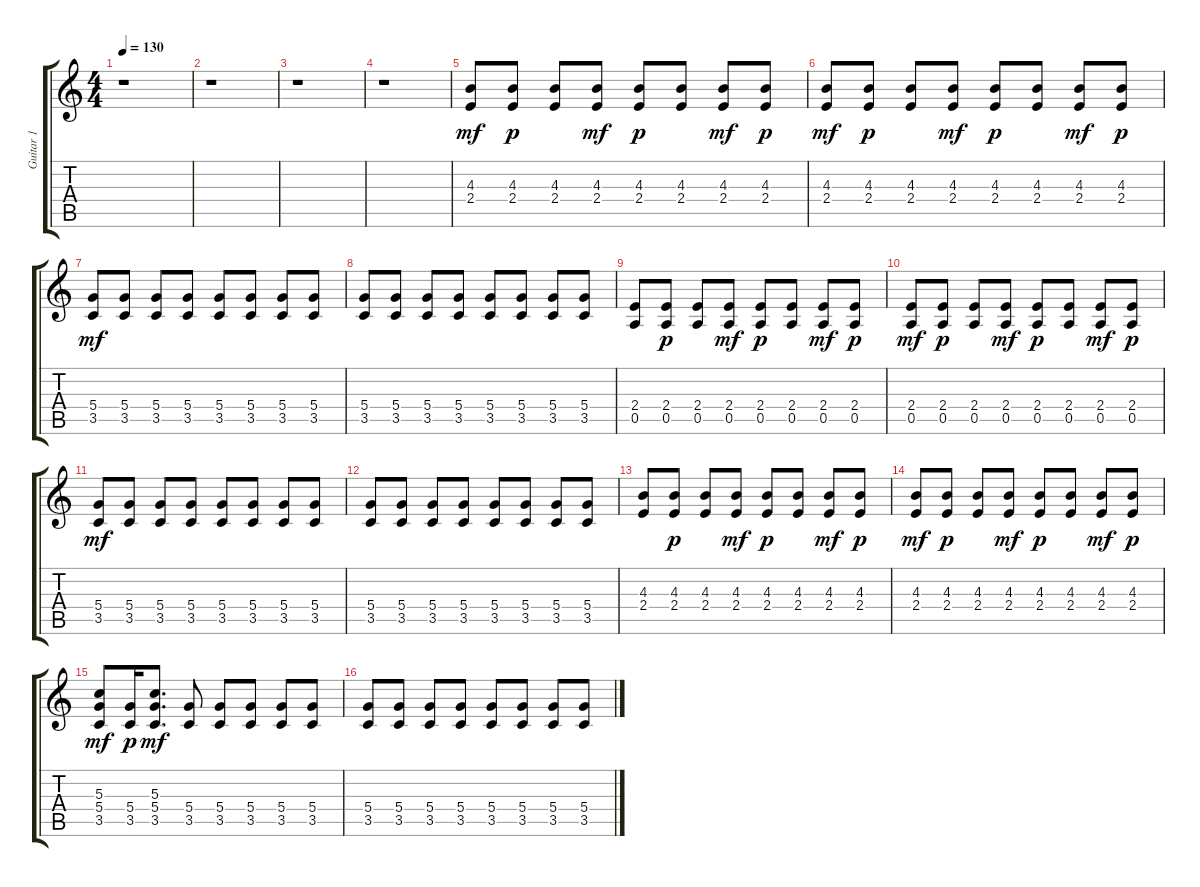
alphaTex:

\track ("Guitar 1" "Guitar 1") {instrument acousticguitarnylon}
\staff {score tabs}
\tuning (E4 B3 G3 D3 A2 E2) {hide}
\ts (4 4)
\tempo 130
\clef g2
\ks c
r.1{dy f} |
r.1 |
r.1 |
r.1 |
(4.3 2.4).8{dy mf} (4.3 2.4).8{dy p} (4.3 2.4).8 (4.3 2.4).8{dy mf} (4.3 2.4).8{dy p} (4.3 2.4).8 (4.3 2.4).8{dy mf} (4.3 2.4).8{dy p} |
(4.3 2.4).8{dy mf} (4.3 2.4).8{dy p} (4.3 2.4).8 (4.3 2.4).8{dy mf} (4.3 2.4).8{dy p} (4.3 2.4).8 (4.3 2.4).8{dy mf} (4.3 2.4).8{dy p} |
(5.4 3.5).8{dy mf} (5.4 3.5).8 (5.4 3.5).8 (5.4 3.5).8 (5.4 3.5).8 (5.4 3.5).8 (5.4 3.5).8 (5.4 3.5).8 |
(5.4 3.5).8 (5.4 3.5).8 (5.4 3.5).8 (5.4 3.5).8 (5.4 3.5).8 (5.4 3.5).8 (5.4 3.5).8 (5.4 3.5).8 |
(2.4 0.5).8 (2.4 0.5).8{dy p} (2.4 0.5).8 (2.4 0.5).8{dy mf} (2.4 0.5).8{dy p} (2.4 0.5).8 (2.4 0.5).8{dy mf} (2.4 0.5).8{dy p} |
(2.4 0.5).8{dy mf} (2.4 0.5).8{dy p} (2.4 0.5).8 (2.4 0.5).8{dy mf} (2.4 0.5).8{dy p} (2.4 0.5).8 (2.4 0.5).8{dy mf} (2.4 0.5).8{dy p} |
(5.4 3.5).8{dy mf} (5.4 3.5).8 (5.4 3.5).8 (5.4 3.5).8 (5.4 3.5).8 (5.4 3.5).8 (5.4 3.5).8 (5.4 3.5).8 |
(5.4 3.5).8 (5.4 3.5).8 (5.4 3.5).8 (5.4 3.5).8 (5.4 3.5).8 (5.4 3.5).8 (5.4 3.5).8 (5.4 3.5).8 |
(4.3 2.4).8 (4.3 2.4).8{dy p} (4.3 2.4).8 (4.3 2.4).8{dy mf} (4.3 2.4).8{dy p} (4.3 2.4).8 (4.3 2.4).8{dy mf} (4.3 2.4).8{dy p} |
(4.3 2.4).8{dy mf} (4.3 2.4).8{dy p} (4.3 2.4).8 (4.3 2.4).8{dy mf} (4.3 2.4).8{dy p} (4.3 2.4).8 (4.3 2.4).8{dy mf} (4.3 2.4).8{dy p} |
(5.3 5.4 3.5).8{dy mf} (5.4 3.5).16{dy p} (5.3 5.4 3.5).8{d dy mf} (5.4 3.5).8 (5.4 3.5).8 (5.4 3.5).8 (5.4 3.5).8 (5.4 3.5).8 |
(5.4 3.5).8 (5.4 3.5).8 (5.4 3.5).8 (5.4 3.5).8 (5.4 3.5).8 (5.4 3.5).8 (5.4 3.5).8 (5.4 3.5).8
